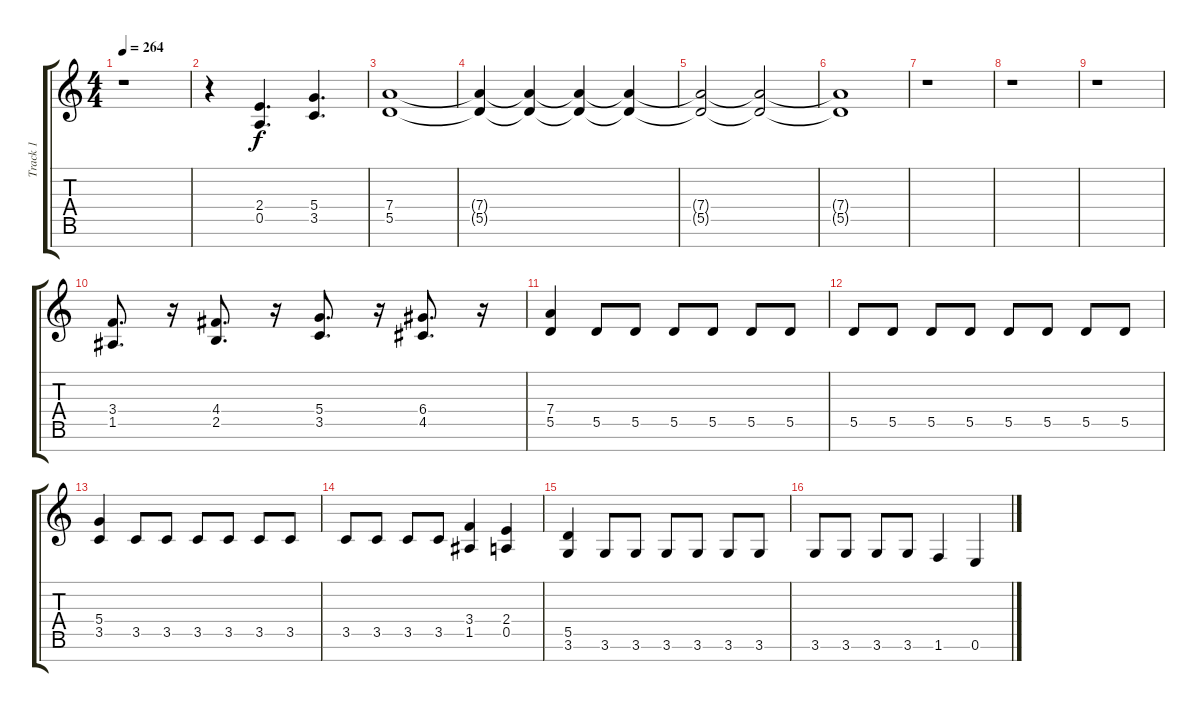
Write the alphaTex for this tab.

\track ("Track 1" "Track 1") {instrument distortionguitar}
\staff {score tabs}
\tuning (E4 B3 G3 D3 A2 E2 B1) {hide}
\ts (4 4)
\tempo 264
\clef g2
\ks c
r.1{dy f} |
r.4 (2.4 0.5).4{d} (5.4 3.5).4{d} |
(7.4 5.5).1 |
(7.4{t} 5.5{t}).4 (7.4{t} 5.5{t}).4{volume 14} (7.4{t} 5.5{t}).4{volume 13} (7.4{t} 5.5{t}).4{volume 11} |
(7.4{t} 5.5{t}).2{volume 9} (7.4{t} 5.5{t}).2{volume 7} |
(7.4{t} 5.5{t}).1{volume 5} |
r.1{volume 16} |
r.1 |
r.1 |
(3.4 1.5).8{d} r.16 (4.4 2.5).8{d} r.16 (5.4 3.5).8{d} r.16 (6.4 4.5).8{d} r.16 |
(7.4 5.5).4 5.5.8 5.5.8 5.5.8 5.5.8 5.5.8 5.5.8 |
5.5.8 5.5.8 5.5.8 5.5.8 5.5.8 5.5.8 5.5.8 5.5.8 |
(5.4 3.5).4 3.5.8 3.5.8 3.5.8 3.5.8 3.5.8 3.5.8 |
3.5.8 3.5.8 3.5.8 3.5.8 (3.4 1.5).4 (2.4 0.5).4 |
(5.5 3.6).4 3.6.8 3.6.8 3.6.8 3.6.8 3.6.8 3.6.8 |
3.6.8 3.6.8 3.6.8 3.6.8 1.6.4 0.6.4
